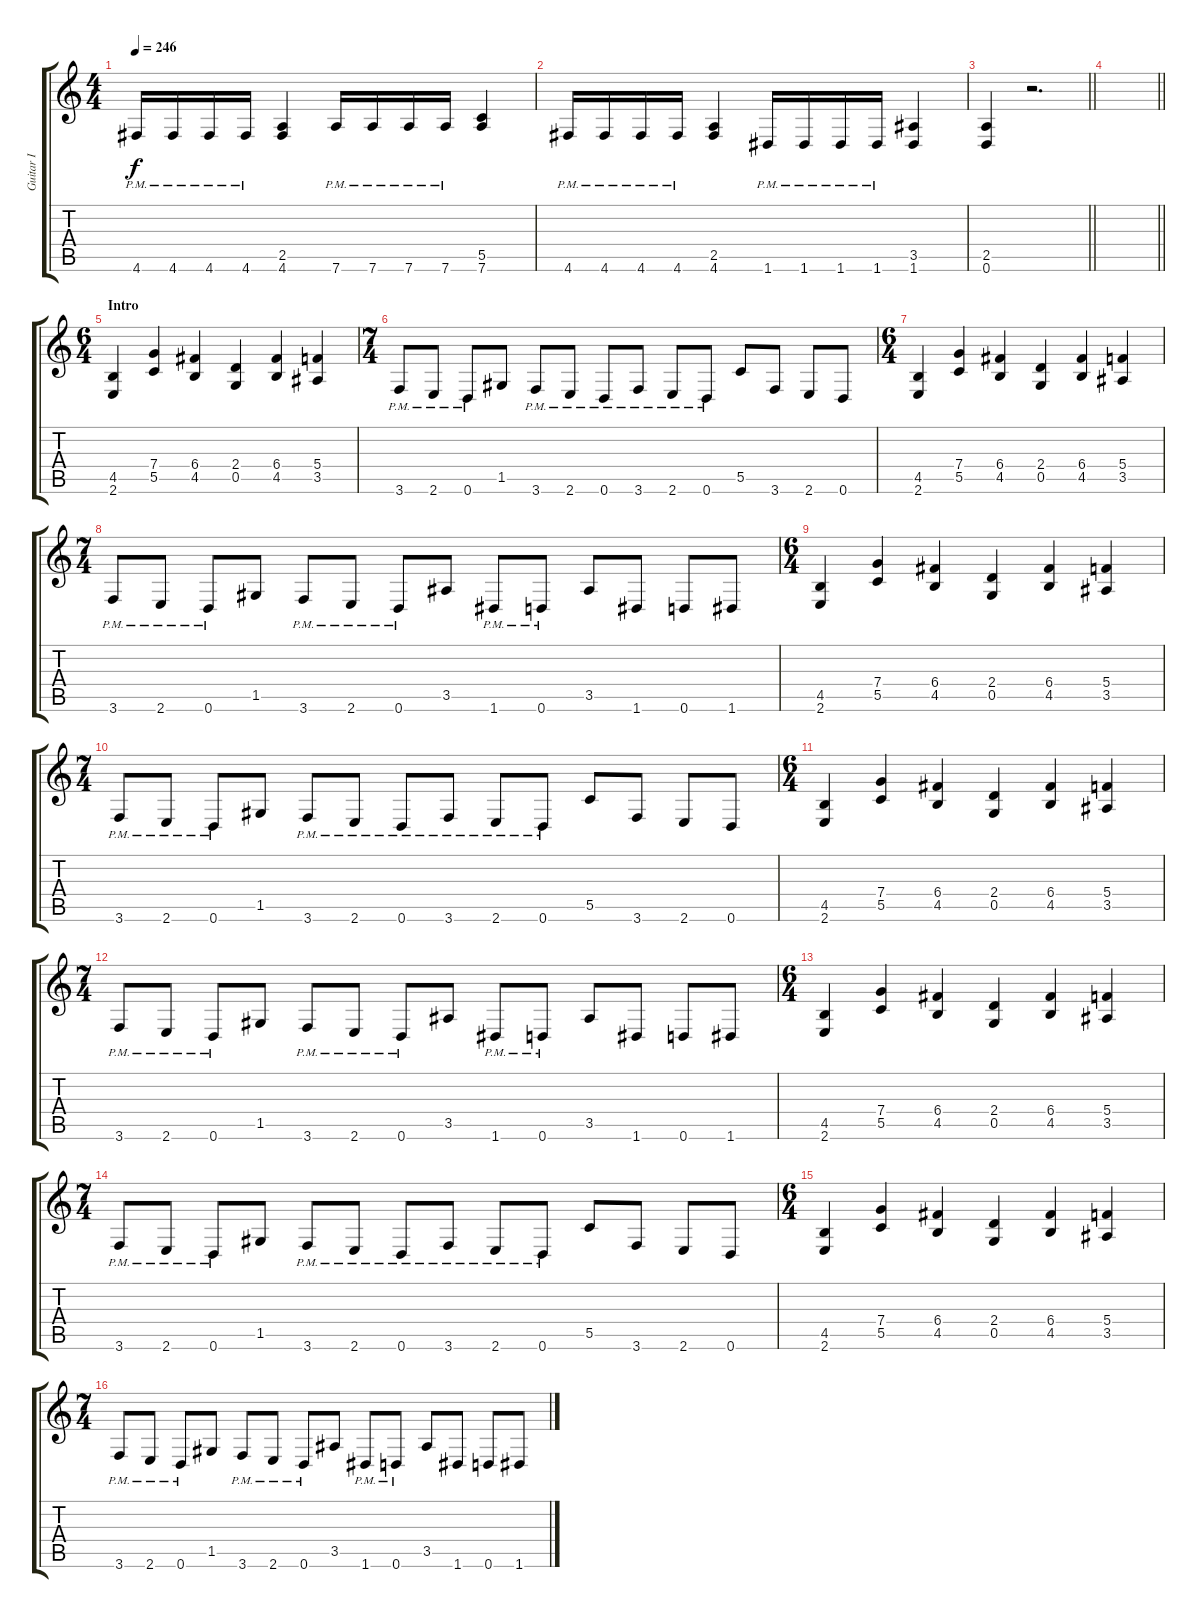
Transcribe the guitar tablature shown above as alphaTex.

\track ("Guitar I" "Guitar I") {instrument distortionguitar}
\staff {score tabs}
\tuning (D4 A3 F3 C3 G2 D2) {hide}
\ts (4 4)
\section ("" "")
\tempo 246
\clef g2
\ks c
4.6{pm}.16{dy f instrument distortionguitar} 4.6{pm}.16 4.6{pm}.16 4.6{pm}.16 (2.5 4.6).4 7.6{pm}.16 7.6{pm}.16 7.6{pm}.16 7.6{pm}.16 (5.5 7.6).4 |
4.6{pm}.16 4.6{pm}.16 4.6{pm}.16 4.6{pm}.16 (2.5 4.6).4 1.6{pm}.16 1.6{pm}.16 1.6{pm}.16 1.6{pm}.16 (3.5 1.6).4 |
\barLineRight lightlight
(2.5 0.6).4 r.2{d} |
\barLineRight lightlight
|
\ts (6 4)
\section ("" "Intro")
(4.5 2.6).4 (7.4 5.5).4 (6.4 4.5).4 (2.4 0.5).4 (6.4 4.5).4 (5.4 3.5).4 |
\ts (7 4)
3.6{pm}.8 2.6{pm}.8 0.6{pm}.8 1.5.8 3.6{pm}.8 2.6{pm}.8 0.6{pm}.8 3.6{pm}.8 2.6{pm}.8 0.6{pm}.8 5.5.8 3.6.8 2.6.8 0.6.8 |
\ts (6 4)
(4.5 2.6).4 (7.4 5.5).4 (6.4 4.5).4 (2.4 0.5).4 (6.4 4.5).4 (5.4 3.5).4 |
\ts (7 4)
3.6{pm}.8 2.6{pm}.8 0.6{pm}.8 1.5.8 3.6{pm}.8 2.6{pm}.8 0.6{pm}.8 3.5.8 1.6{pm}.8 0.6{pm}.8 3.5.8 1.6.8 0.6.8 1.6.8 |
\ts (6 4)
(4.5 2.6).4 (7.4 5.5).4 (6.4 4.5).4 (2.4 0.5).4 (6.4 4.5).4 (5.4 3.5).4 |
\ts (7 4)
3.6{pm}.8 2.6{pm}.8 0.6{pm}.8 1.5.8 3.6{pm}.8 2.6{pm}.8 0.6{pm}.8 3.6{pm}.8 2.6{pm}.8 0.6{pm}.8 5.5.8 3.6.8 2.6.8 0.6.8 |
\ts (6 4)
(4.5 2.6).4 (7.4 5.5).4 (6.4 4.5).4 (2.4 0.5).4 (6.4 4.5).4 (5.4 3.5).4 |
\ts (7 4)
3.6{pm}.8 2.6{pm}.8 0.6{pm}.8 1.5.8 3.6{pm}.8 2.6{pm}.8 0.6{pm}.8 3.5.8 1.6{pm}.8 0.6{pm}.8 3.5.8 1.6.8 0.6.8 1.6.8 |
\ts (6 4)
(4.5 2.6).4 (7.4 5.5).4 (6.4 4.5).4 (2.4 0.5).4 (6.4 4.5).4 (5.4 3.5).4 |
\ts (7 4)
3.6{pm}.8 2.6{pm}.8 0.6{pm}.8 1.5.8 3.6{pm}.8 2.6{pm}.8 0.6{pm}.8 3.6{pm}.8 2.6{pm}.8 0.6{pm}.8 5.5.8 3.6.8 2.6.8 0.6.8 |
\ts (6 4)
(4.5 2.6).4 (7.4 5.5).4 (6.4 4.5).4 (2.4 0.5).4 (6.4 4.5).4 (5.4 3.5).4 |
\ts (7 4)
3.6{pm}.8 2.6{pm}.8 0.6{pm}.8 1.5.8 3.6{pm}.8 2.6{pm}.8 0.6{pm}.8 3.5.8 1.6{pm}.8 0.6{pm}.8 3.5.8 1.6.8 0.6.8 1.6.8
